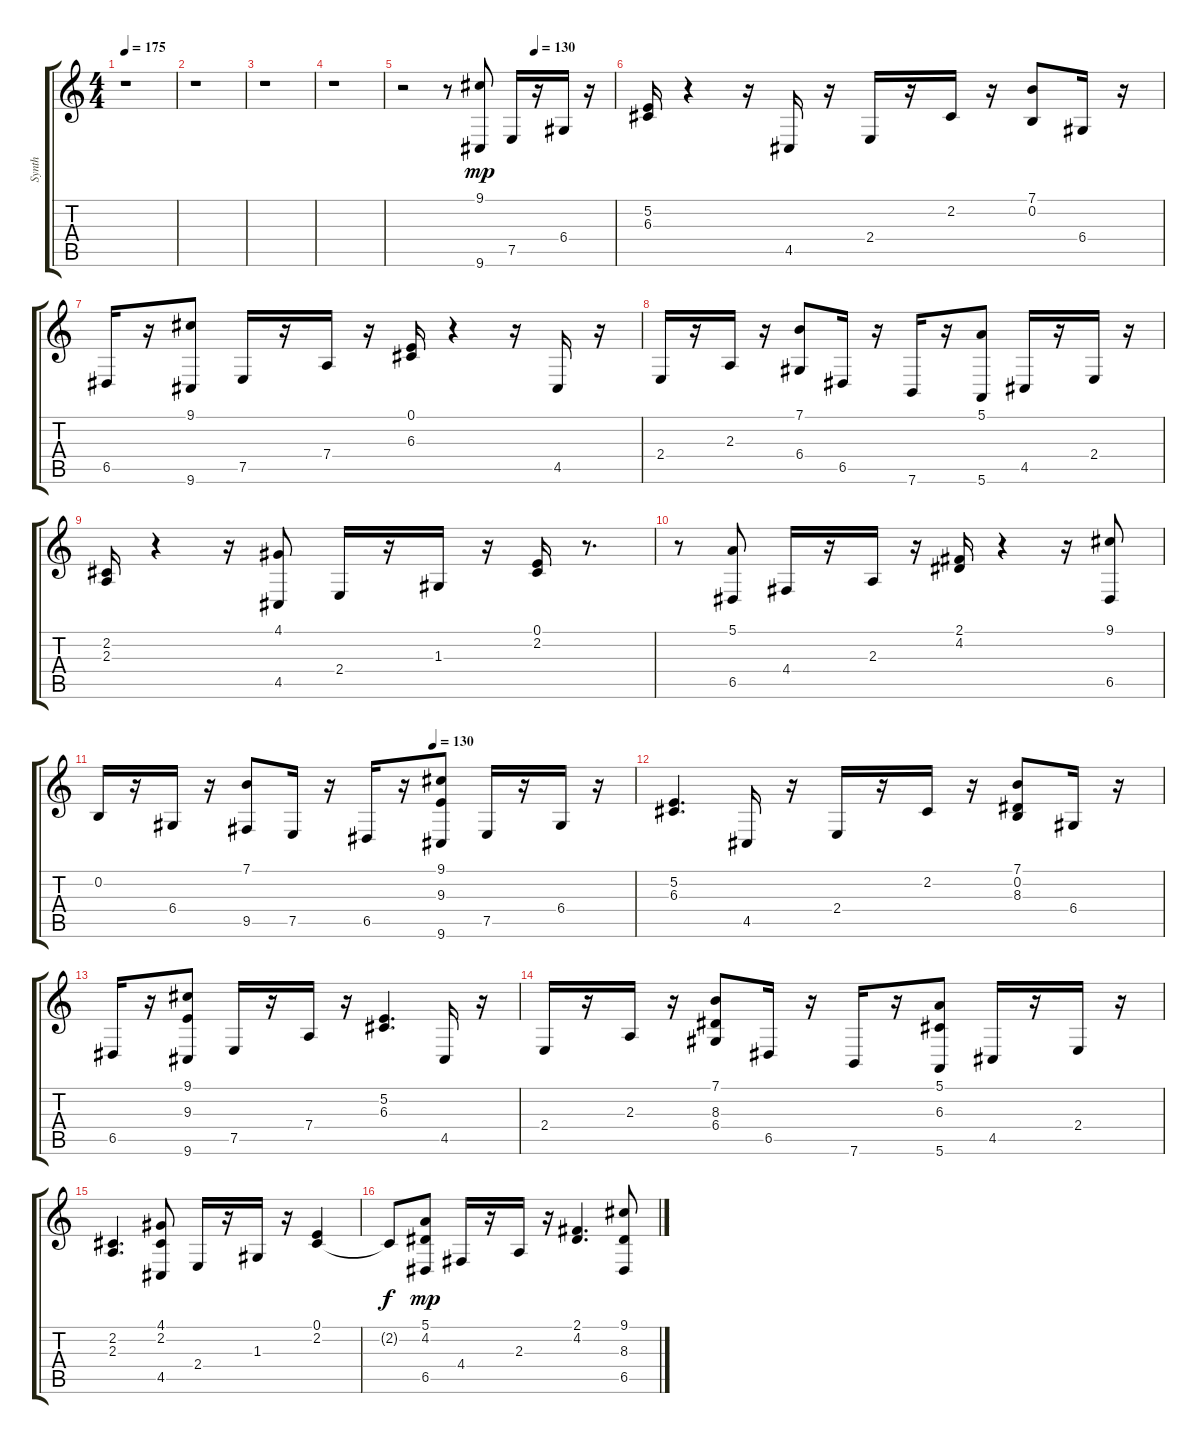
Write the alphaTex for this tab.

\track ("Synth" "Synth") {instrument stringensemble1}
\staff {score tabs}
\tuning (E4 B3 G3 D3 A2 E2) {hide}
\ts (4 4)
\tempo 175
\clef g2
\ks c
r.1{dy f} |
r.1 |
r.1 |
r.1 |
\tempo (130 0.625)
r.2 r.8 (9.1 9.6).8{dy mp} 7.5.16 r.16 6.4.16 r.16 |
(5.2 6.3).16 r.4 r.16 4.5.16 r.16 2.4.16 r.16 2.2.16 r.16 (7.1 0.2).8 6.4.16 r.16 |
6.5.16 r.16 (9.1 9.6).8 7.5.16 r.16 7.4.16 r.16 (0.1 6.3).16 r.4 r.16 4.5.16 r.16 |
2.4.16 r.16 2.3.16 r.16 (7.1 6.4).8 6.5.16 r.16 7.6.16 r.16 (5.1 5.6).8 4.5.16 r.16 2.4.16 r.16 |
(2.2 2.3).16 r.4 r.16 (4.1 4.5).8 2.4.16 r.16 1.3.16 r.16 (0.1 2.2).16 r.8{d} |
r.8 (5.1 6.5).8 4.4.16 r.16 2.3.16 r.16 (2.1 4.2).16 r.4 r.16 (9.1 6.5).8 |
\tempo (130 0.625)
0.2.16 r.16 6.4.16 r.16 (7.1 9.5).8 7.5.16 r.16 6.5.16 r.16 (9.1 9.3 9.6).8 7.5.16 r.16 6.4.16 r.16 |
(5.2 6.3).4{d} 4.5.16 r.16 2.4.16 r.16 2.2.16 r.16 (7.1 0.2 8.3).8 6.4.16 r.16 |
6.5.16 r.16 (9.1 9.3 9.6).8 7.5.16 r.16 7.4.16 r.16 (5.2 6.3).4{d} 4.5.16 r.16 |
2.4.16 r.16 2.3.16 r.16 (7.1 8.3 6.4).8 6.5.16 r.16 7.6.16 r.16 (5.1 6.3 5.6).8 4.5.16 r.16 2.4.16 r.16 |
(2.2 2.3).4{d} (4.1 2.2 4.5).8 2.4.16 r.16 1.3.16 r.16 (0.1 2.2).4 |
2.2{t}.8{dy f} (5.1 4.2 6.5).8{dy mp} 4.4.16 r.16 2.3.16 r.16 (2.1 4.2).4{d} (9.1 8.3 6.5).8
